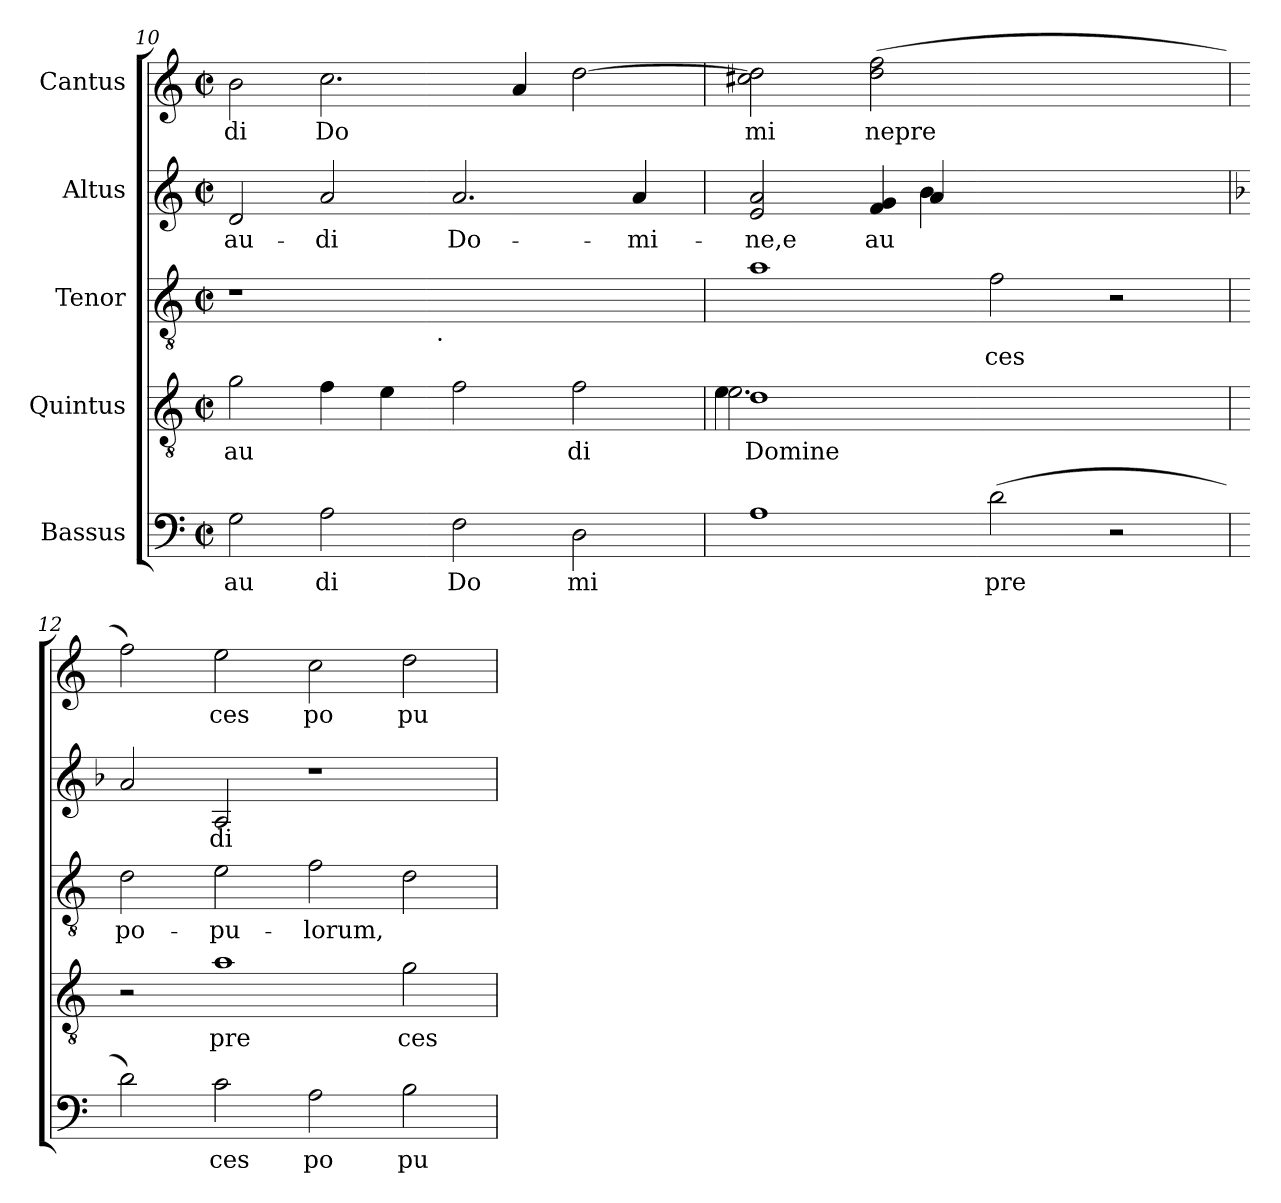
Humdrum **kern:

**kern	**text	**kern	**text	**kern	**text	**kern	**text	**kern	**text
*part5	*part5	*part4	*part4	*part3	*part3	*part2	*part2	*part1	*part1
*staff5	*staff5	*staff4	*staff4	*staff3	*staff3	*staff2	*staff2	*staff1	*staff1
*I"Bassus	*	*I"Quintus	*	*I"Tenor	*	*I"Altus	*	*I"Cantus	*
*clefF4	*	*clefGv2	*	*clefGv2	*	*clefG2	*	*clefG2	*
*k[]	*	*k[]	*	*k[]	*	*k[]	*	*k[]	*
*C:	*	*C:	*	*C:	*	*C:	*	*C:	*
*M2/2	*	*M2/2	*	*M2/2	*	*M2/2	*	*M2/2	*
*met(c|)	*	*met(c|)	*	*met(c|)	*	*met(c|)	*	*met(c|)	*
=10	=10	=10	=10	=10	=10	=10	=10	=10	=10
!	!LO:LY:b:cj	!	!LO:LY:b:cj	!	!	!	!LO:LY:b:cj	!	!LO:LY:b:cj
*	*	*	*	*^	*	*	*	*	*
2G\	au	2g\	au	1r	2ryy	.	2d/	-au-	2b\	di
!	!LO:LY:b:cj	!	!LO:LY:b:cj	!	!	!	!	!LO:LY:b:cj	!	!LO:LY:b:cj
2A\	di	4f\	.	.	4...ryy	.	2a/	-di	2.cc\	Do
!	!	!	!LO:LY:b:cj	!	!	!	!	!	!	!
.	.	4e\	.	.	.	.	.	.	.	.
!	!	!	!	!	!LO:TX:b:t=.	!	!	!	!	!
.	.	.	.	.	1ryy	.	.	.	.	.
!	!LO:LY:b:cj	!	!LO:LY:b:cj	!	!	!	!	!LO:LY:b:cj	!	!
2F\	Do	2f\	.	1ryy	.	.	2.a/	Do-	.	.
!	!	!	!	!	!	!	!	!	!	!LO:LY:b:cj
.	.	.	.	.	.	.	.	.	4a/	.
!	!LO:LY:b:cj	!	!LO:LY:b:cj	!	!	!	!	!	!	!LO:LY:b:cj
2D\	mi	2f\	di	.	.	.	.	.	[>2dd\	.
!	!	!	!	!	!	!	!	!LO:LY:b:cj	!	!
.	.	.	.	.	.	.	4a/	-mi-	.	.
.	.	.	.	.	32ryy	.	.	.	.	.
=11	=11	=11	=11	=11	=11	=11	=11	=11	=11	=11
*	*	*^	*	*	*	*	*	*	*	*
*	*	*	*^	*	*	*	*	*	*	*	*
!	!	!	!	!	!LO:LY:b:cj	!	!	!	!	!LO:LY:b:cj	!	!LO:LY:b:cj
*	*	*	*	*	*	*v	*v	*	*^	*	*	*
1A	.	1d	2.e\	4e\	Domine	1a	.	2a/ 2e/	2.ryy	-ne,e	2dd\] 2cc#\	mi
.	.	.	.	1ryy	.	.	.	.	.	.	.	.
!	!	!	!	!	!	!	!	!	!	!LO:LY:b:cj	!	!LO:LY:b:cj
.	.	.	.	.	.	.	.	4f/ 4g/	.	au-	(>2dd\ 2ff\	nepre
!	!	!	!	!	!	!	!	!	!	!LO:LY:b:cj	!	!
.	.	.	1ryy	.	.	.	.	4a/	4b\	--	.	.
!	!LO:LY:b:cj	!	!	!	!	!	!LO:LY:b	!	!	!	!	!
(>2d\	pre	1ryy	.	.	.	2f\	ces	1ryy	1ryy	.	1ryy	.
.	.	.	.	2.ryy	.	.	.	.	.	.	.	.
2r	.	.	.	.	.	2r	.	.	.	.	.	.
.	.	.	4ryy	.	.	.	.	.	.	.	.	.
*	*	*v	*v	*v	*	*	*	*v	*v	*	*	*
=12	=12	=12	=12	=12	=12	=12	=12	=12	=12
*	*	*	*	*	*	*k[b-]	*	*	*
*	*	*	*	*	*	*F:	*	*	*
*	*	*^	*	*	*	*	*	*	*
!	!LO:LY:b:cj	!	!	!	!	!LO:LY:b	!	!LO:LY:b:cj	!	!LO:LY:b:cj
*	*	*v	*v	*	*	*	*	*	*	*
2d\)	.	2r	.	2d\	po-	2a/	--	2ff\)	.
!	!LO:LY:b:cj	!	!LO:LY:b:cj	!	!LO:LY:b	!	!LO:LY:b:cj	!	!LO:LY:b:cj
2c\	ces	1a	pre	2e\	-pu-	2A/	-di	2ee\	ces
!	!LO:LY:b:cj	!	!	!	!LO:LY:b	!	!	!	!LO:LY:b:cj
2A\	po	.	.	2f\	-lorum,	1r	.	2cc\	po
!	!LO:LY:b:cj	!	!LO:LY:b:cj	!	!LO:LY:b	!	!	!	!LO:LY:b:cj
2B\	pu	2g\	ces	2d\	.	.	.	2dd\	pu
=	=	=	=	=	=	=	=	=	=
*-	*-	*-	*-	*-	*-	*-	*-	*-	*-
